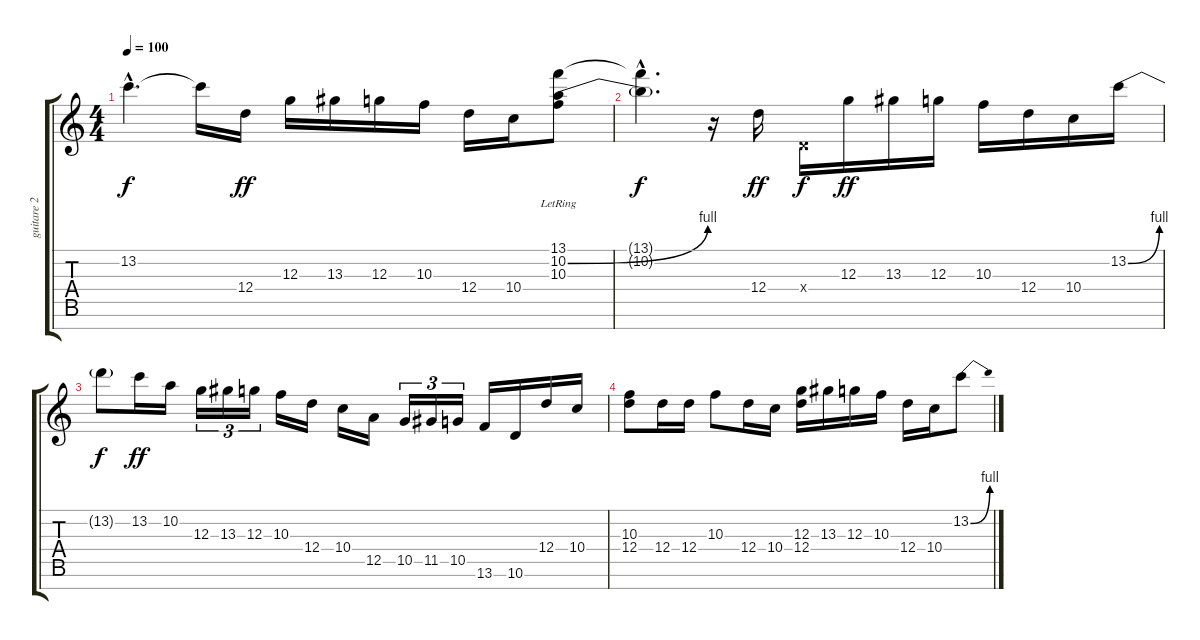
\track ("guitare 2 " "guitare 2 ") {instrument distortionguitar}
\staff {score tabs}
\tuning (E4 B3 G3 D3 A2 E2 B1) {hide}
\ts (4 4)
\tempo 100
\clef g2
\ks c
13.2{hac t}.4{d dy f} 13.2{t}.16 12.4.16{dy ff} 12.3.16 13.3.16 12.3.16 10.3.16 12.4.16 10.4.16 (13.1{lr} 10.2{be (bend 0 0 60 4)} 10.3).8 |
(13.1{hac t} 10.2{hac t}).4{d dy f} r.16 12.4.16{dy ff} 0.4{x}.16{dy f} 12.3.16{dy ff} 13.3.16 12.3.16 10.3.16 12.4.16 10.4.16 13.2{be (bend 0 0 60 4)}.16 |
13.2{t}.8{dy f} 13.2.16{dy ff} 10.2.16 12.3.16{tu (3 2)} 13.3.16{tu (3 2)} 12.3.16{tu (3 2)} 10.3.16 12.4.16 10.4.16 12.5.16 10.5.16{tu (3 2)} 11.5.16{tu (3 2)} 10.5.16{tu (3 2)} 13.6.16 10.6.16 12.4.16 10.4.16 |
(10.3 12.4).8 12.4.16 12.4.16 10.3.8 12.4.16 10.4.16 (12.3 12.4).16 13.3.16 12.3.16 10.3.16 12.4.16 10.4.16 13.2{be (bend 0 0 60 4)}.8
